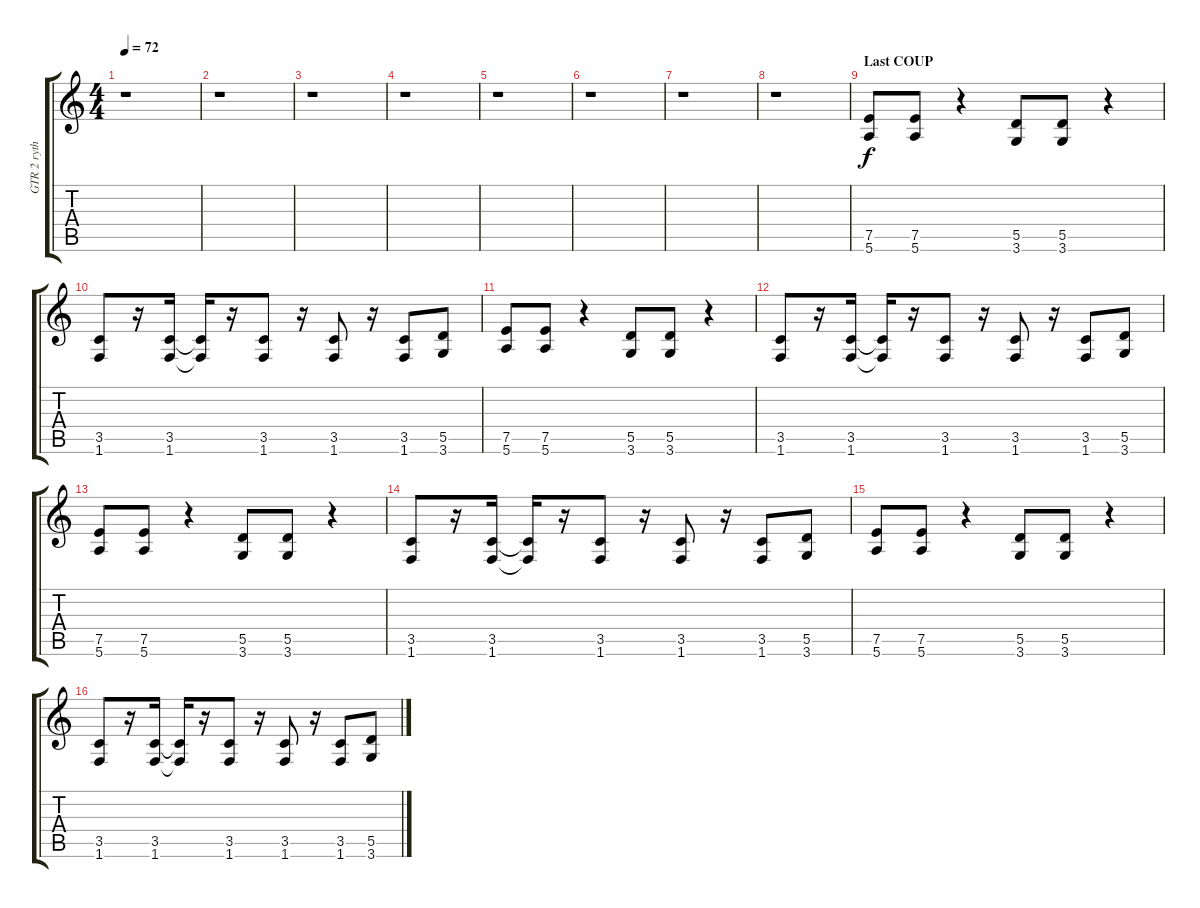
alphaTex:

\track ("GTR 2 rythm rock" "GTR 2 ryth") {instrument distortionguitar}
\staff {score tabs}
\tuning (E4 B3 G3 D3 A2 E2) {hide}
\ts (4 4)
\tempo 72
\clef g2
\ks c
r.1{dy f} |
r.1 |
r.1 |
r.1 |
r.1 |
r.1 |
r.1 |
r.1 |
\section ("" "Last COUP")
(7.5 5.6).8 (7.5 5.6).8 r.4 (5.5 3.6).8 (5.5 3.6).8 r.4 |
(3.5 1.6).8 r.16 (3.5 1.6).16 (3.5{t} 1.6{t}).16 r.16 (3.5 1.6).8 r.16 (3.5 1.6).8 r.16 (3.5 1.6).8 (5.5 3.6).8 |
(7.5 5.6).8 (7.5 5.6).8 r.4 (5.5 3.6).8 (5.5 3.6).8 r.4 |
(3.5 1.6).8 r.16 (3.5 1.6).16 (3.5{t} 1.6{t}).16 r.16 (3.5 1.6).8 r.16 (3.5 1.6).8 r.16 (3.5 1.6).8 (5.5 3.6).8 |
(7.5 5.6).8 (7.5 5.6).8 r.4 (5.5 3.6).8 (5.5 3.6).8 r.4 |
(3.5 1.6).8 r.16 (3.5 1.6).16 (3.5{t} 1.6{t}).16 r.16 (3.5 1.6).8 r.16 (3.5 1.6).8 r.16 (3.5 1.6).8 (5.5 3.6).8 |
(7.5 5.6).8 (7.5 5.6).8 r.4 (5.5 3.6).8 (5.5 3.6).8 r.4 |
(3.5 1.6).8 r.16 (3.5 1.6).16 (3.5{t} 1.6{t}).16 r.16 (3.5 1.6).8 r.16 (3.5 1.6).8 r.16 (3.5 1.6).8 (5.5 3.6).8
